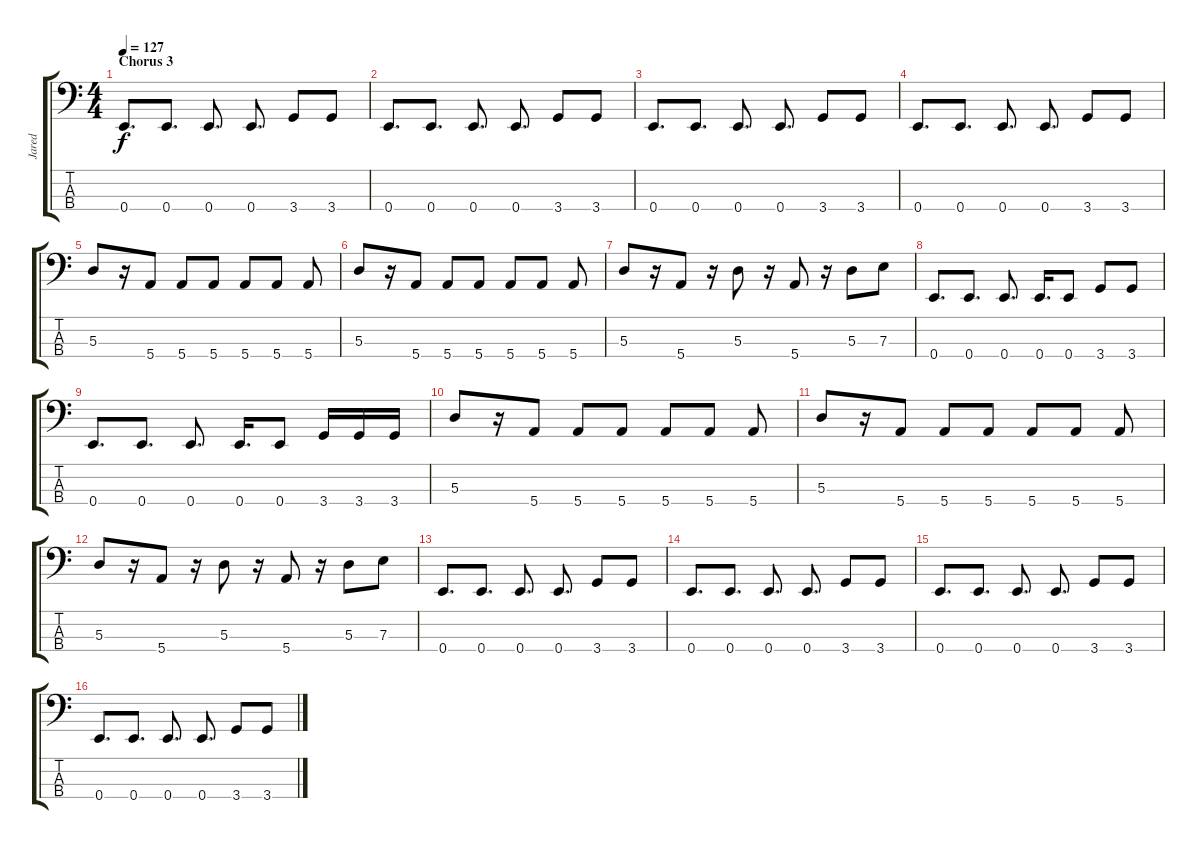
\track ("Jared" "Jared") {instrument electricbassfinger}
\staff {score tabs}
\tuning (G2 D2 A1 E1) {hide}
\ts (4 4)
\section ("" "Chorus 3")
\tempo 127
\clef f4
\ks c
0.4.8{d dy f} 0.4.8{d} 0.4.8{d} 0.4.8{d} 3.4.8 3.4.8 |
0.4.8{d} 0.4.8{d} 0.4.8{d} 0.4.8{d} 3.4.8 3.4.8 |
0.4.8{d} 0.4.8{d} 0.4.8{d} 0.4.8{d} 3.4.8 3.4.8 |
0.4.8{d} 0.4.8{d} 0.4.8{d} 0.4.8{d} 3.4.8 3.4.8 |
5.3.8 r.16 5.4.8 5.4.8 5.4.8 5.4.8 5.4.8 5.4.8 |
5.3.8 r.16 5.4.8 5.4.8 5.4.8 5.4.8 5.4.8 5.4.8 |
5.3.8 r.16 5.4.8 r.16 5.3.8 r.16 5.4.8 r.16 5.3.8 7.3.8 |
0.4.8{d} 0.4.8{d} 0.4.8{d} 0.4.16{d} 0.4.8 3.4.8 3.4.8 |
0.4.8{d} 0.4.8{d} 0.4.8{d} 0.4.16{d} 0.4.8 3.4.16 3.4.16 3.4.16 |
5.3.8 r.16 5.4.8 5.4.8 5.4.8 5.4.8 5.4.8 5.4.8 |
5.3.8 r.16 5.4.8 5.4.8 5.4.8 5.4.8 5.4.8 5.4.8 |
5.3.8 r.16 5.4.8 r.16 5.3.8 r.16 5.4.8 r.16 5.3.8 7.3.8 |
0.4.8{d} 0.4.8{d} 0.4.8{d} 0.4.8{d} 3.4.8 3.4.8 |
0.4.8{d} 0.4.8{d} 0.4.8{d} 0.4.8{d} 3.4.8 3.4.8 |
0.4.8{d} 0.4.8{d} 0.4.8{d} 0.4.8{d} 3.4.8 3.4.8 |
0.4.8{d} 0.4.8{d} 0.4.8{d} 0.4.8{d} 3.4.8 3.4.8
